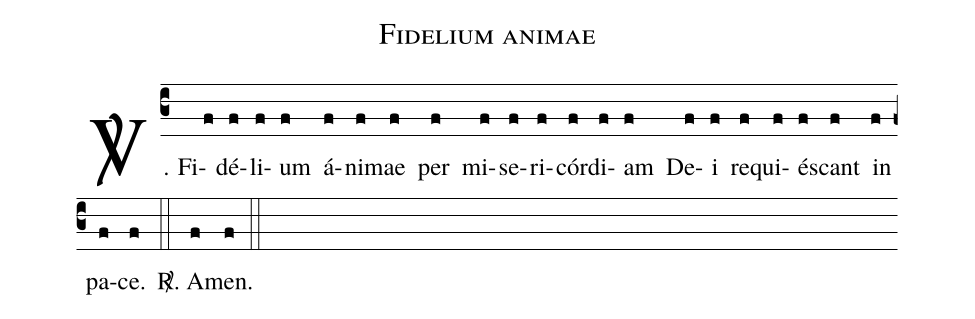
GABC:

name: Fidelium animae;
%%
(c3)

<sp>V/</sp>. Fi( f)dé(f)li(f)um(f) á(f)ni(f)mae(f) per(f) mi(f)se(f)ri(f)cór(f)di(f)am(f) De(f)i(f) re(f)qui(f)és(f)cant(f) in(f) pa(f)ce.(f) (::)
<sp>R/</sp>. A(f)men.(f) (::)
